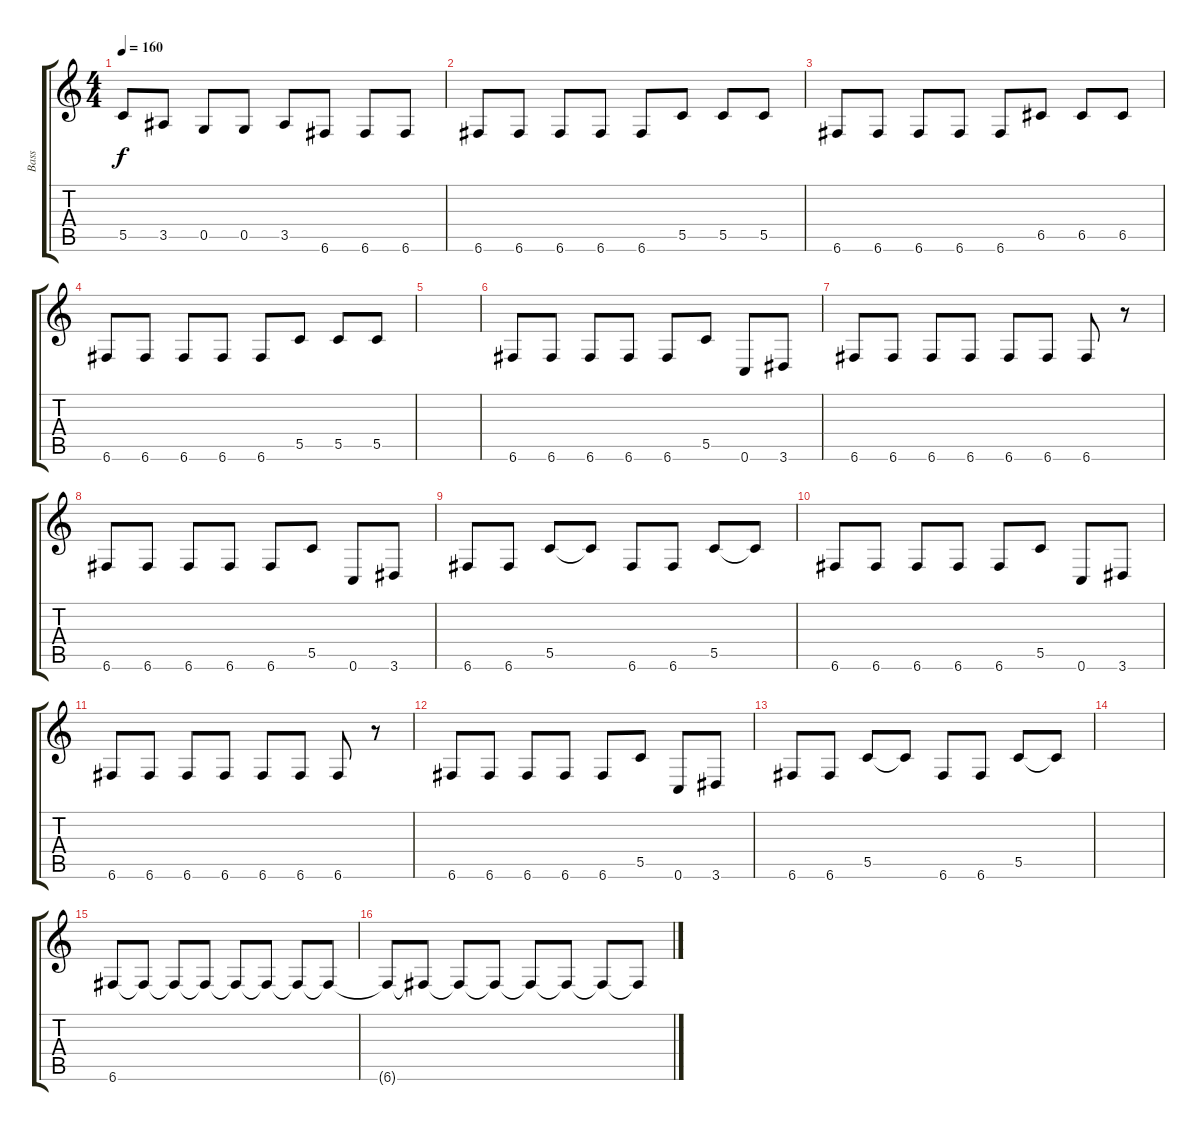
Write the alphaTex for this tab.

\track ("Bass" "Bass") {instrument electricbasspick}
\staff {score tabs}
\tuning (D4 A3 F3 C3 G2 C2) {hide}
\ts (4 4)
\tempo 160
\clef g2
\ks c
5.5.8{dy f} 3.5.8 0.5.8 0.5.8 3.5.8 6.6.8 6.6.8 6.6.8 |
6.6.8 6.6.8 6.6.8 6.6.8 6.6.8 5.5.8 5.5.8 5.5.8 |
6.6.8 6.6.8 6.6.8 6.6.8 6.6.8 6.5.8 6.5.8 6.5.8 |
6.6.8 6.6.8 6.6.8 6.6.8 6.6.8 5.5.8 5.5.8 5.5.8 |
|
6.6.8 6.6.8 6.6.8 6.6.8 6.6.8 5.5.8 0.6.8 3.6.8 |
6.6.8 6.6.8 6.6.8 6.6.8 6.6.8 6.6.8 6.6.8 r.8 |
6.6.8 6.6.8 6.6.8 6.6.8 6.6.8 5.5.8 0.6.8 3.6.8 |
6.6.8 6.6.8 5.5.8 5.5{t}.8 6.6.8 6.6.8 5.5.8 5.5{t}.8 |
6.6.8 6.6.8 6.6.8 6.6.8 6.6.8 5.5.8 0.6.8 3.6.8 |
6.6.8 6.6.8 6.6.8 6.6.8 6.6.8 6.6.8 6.6.8 r.8 |
6.6.8 6.6.8 6.6.8 6.6.8 6.6.8 5.5.8 0.6.8 3.6.8 |
6.6.8 6.6.8 5.5.8 5.5{t}.8 6.6.8 6.6.8 5.5.8 5.5{t}.8 |
|
6.6.8 6.6{t}.8 6.6{t}.8 6.6{t}.8 6.6{t}.8 6.6{t}.8 6.6{t}.8 6.6{t}.8 |
6.6{t}.8 6.6{t}.8 6.6{t}.8 6.6{t}.8 6.6{t}.8 6.6{t}.8 6.6{t}.8 6.6{t}.8
